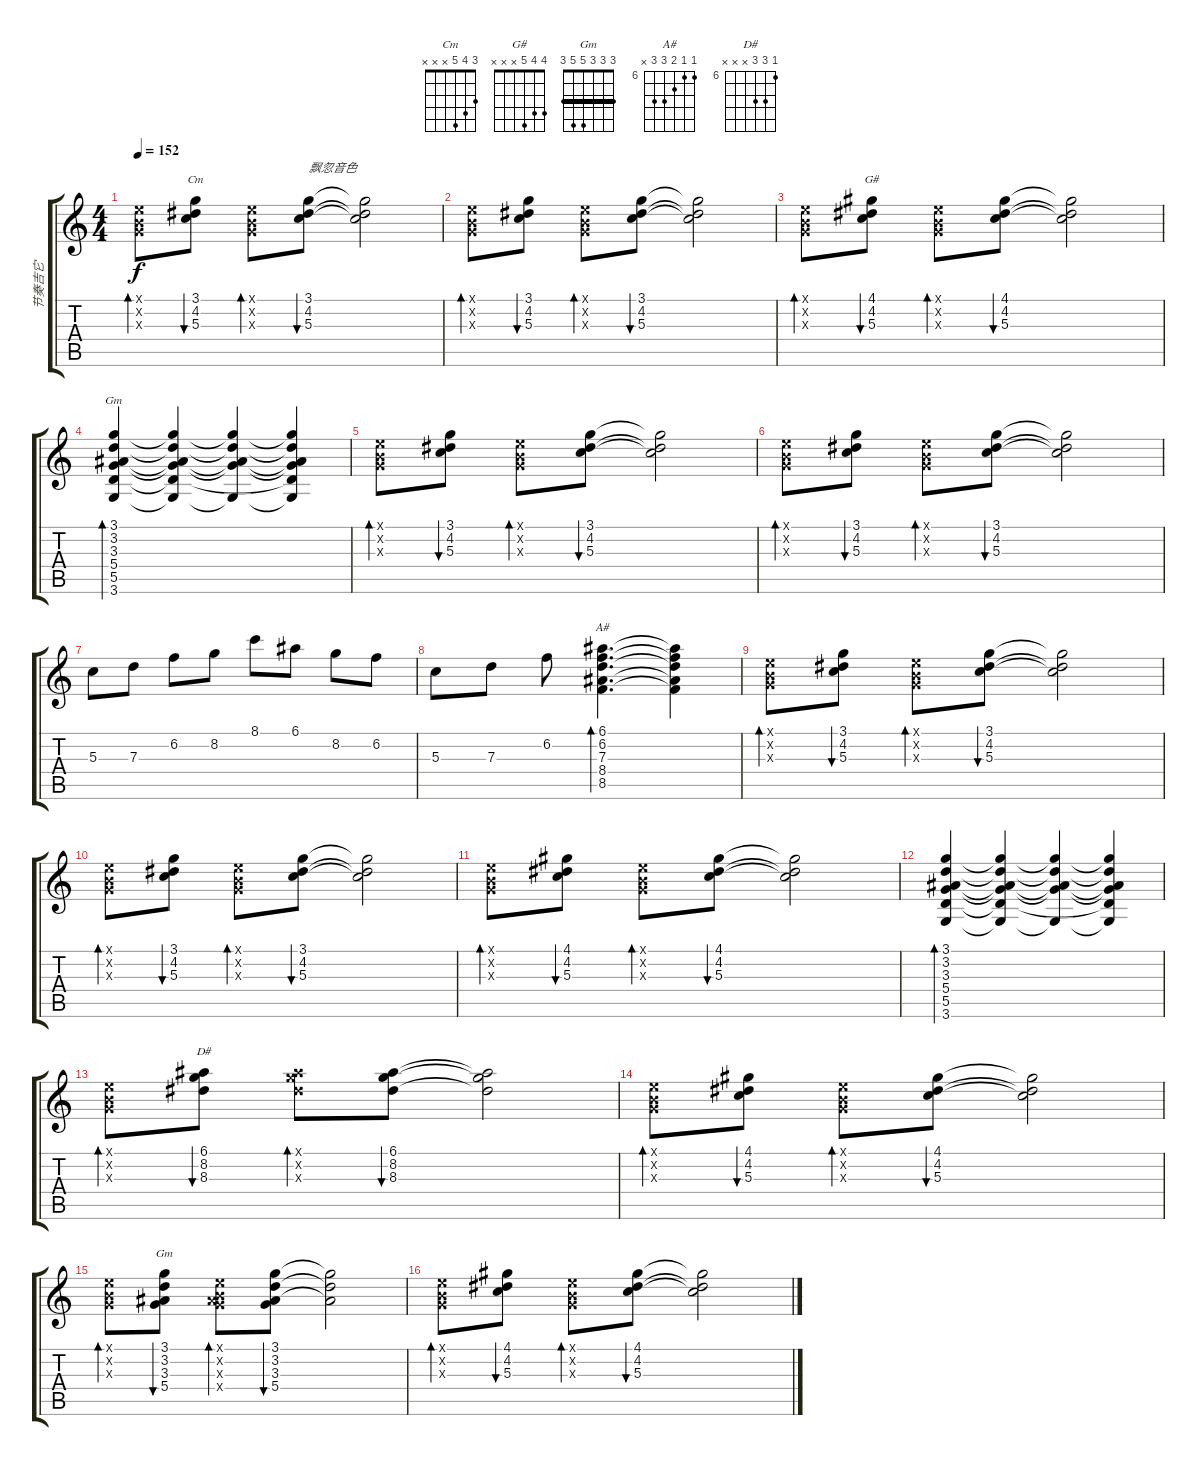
\track ("节奏吉它" "节奏吉它") {instrument distortionguitar}
\staff {score tabs}
\tuning (E4 B3 G3 D3 A2 E2) {hide}
\chord ("Cm" 3 4 5 x x x)
\chord ("G#" 4 4 5 x x x)
\chord ("Gm" 3 3 3 5 5 3)
\chord ("A#" 6 6 7 8 8 x) {firstfret 6}
\chord ("D#" 6 8 8 x x x) {firstfret 6}
\chord ("Gm" 3 3 3 5 5 3) {barre 3}
\ts (4 4)
\tempo 152
\clef g2
\ks c
(0.1{x} 0.2{x} 0.3{x}).8{bd 480 dy f volume 9 instrument electricguitarclean} (3.1 4.2 5.3).8{bu 480 ch "Cm"} (0.1{x} 0.2{x} 0.3{x}).8{bd 60} (3.1 4.2 5.3).8{bu 60 txt "飘忽音色"} (3.1{t} 4.2{t} 5.3{t}).2 |
(0.1{x} 0.2{x} 0.3{x}).8{bd 480} (3.1 4.2 5.3).8{bu 60} (0.1{x} 0.2{x} 0.3{x}).8{bd 60} (3.1 4.2 5.3).8{bu 60} (3.1{t} 4.2{t} 5.3{t}).2 |
(0.1{x} 0.2{x} 0.3{x}).8{bd 60} (4.1 4.2 5.3).8{bu 60 ch "G#"} (0.1{x} 0.2{x} 0.3{x}).8{bd 60} (4.1 4.2 5.3).8{bu 60} (4.1{t} 4.2{t} 5.3{t}).2 |
(3.1 3.2 3.3 5.4 5.5 3.6).4{bd 480 ch "Gm"} (3.1{t} 3.2{t} 3.3{t} 5.4{t} 5.5{t} 3.6{t}).4 (3.1{t} 3.2{t} 3.3{t} 5.4{t} 3.6{t}).4 (3.1{t} 3.2{t} 3.3{t} 5.4{t} 5.5{t} 3.6{t}).4 |
(0.1{x} 0.2{x} 0.3{x}).8{bd 60} (3.1 4.2 5.3).8{bu 60} (0.1{x} 0.2{x} 0.3{x}).8{bd 60} (3.1 4.2 5.3).8{bu 60} (3.1{t} 4.2{t} 5.3{t}).2 |
(0.1{x} 0.2{x} 0.3{x}).8{bd 60} (3.1 4.2 5.3).8{bu 60} (0.1{x} 0.2{x} 0.3{x}).8{bd 60} (3.1 4.2 5.3).8{bu 60} (3.1{t} 4.2{t} 5.3{t}).2 |
5.3.8 7.3.8 6.2.8 8.2.8 8.1.8 6.1.8 8.2.8 6.2.8 |
5.3.8 7.3.8 6.2.8 (6.1 6.2 7.3 8.4 8.5).4{d bd 480 ch "A#"} (6.1{t} 6.2{t} 7.3{t} 8.4{t} 8.5{t}).4 |
(0.1{x} 0.2{x} 0.3{x}).8{bd 60 volume 9 instrument electricguitarclean} (3.1 4.2 5.3).8{bu 60} (0.1{x} 0.2{x} 0.3{x}).8{bd 60} (3.1 4.2 5.3).8{bu 60} (3.1{t} 4.2{t} 5.3{t}).2 |
(0.1{x} 0.2{x} 0.3{x}).8{bd 60} (3.1 4.2 5.3).8{bu 60} (0.1{x} 0.2{x} 0.3{x}).8{bd 60} (3.1 4.2 5.3).8{bu 60} (3.1{t} 4.2{t} 5.3{t}).2 |
(0.1{x} 0.2{x} 0.3{x}).8{bd 60} (4.1 4.2 5.3).8{bu 60} (0.1{x} 0.2{x} 0.3{x}).8{bd 60} (4.1 4.2 5.3).8{bu 60} (4.1{t} 4.2{t} 5.3{t}).2 |
(3.1 3.2 3.3 5.4 5.5 3.6).4{bd 480} (3.1{t} 3.2{t} 3.3{t} 5.4{t} 5.5{t} 3.6{t}).4 (3.1{t} 3.2{t} 3.3{t} 5.4{t} 3.6{t}).4 (3.1{t} 3.2{t} 3.3{t} 5.4{t} 5.5{t} 3.6{t}).4 |
(0.1{x} 0.2{x} 0.3{x}).8{bd 60} (6.1 8.2 8.3).8{bu 60 ch "D#"} (6.1{x} 8.2{x} 8.3{x}).8{bd 60} (6.1 8.2 8.3).8{bu 60} (6.1{t} 8.2{t} 8.3{t}).2 |
(0.1{x} 0.2{x} 0.3{x}).8{bd 60} (4.1 4.2 5.3).8{bu 60} (0.1{x} 0.2{x} 0.3{x}).8{bd 60} (4.1 4.2 5.3).8{bu 60} (4.1{t} 4.2{t} 5.3{t}).2 |
(0.1{x} 0.2{x} 0.3{x}).8{bd 60} (3.1 3.2 3.3 5.4).8{bu 60 ch "Gm"} (0.1{x} 0.2{x} 3.3{x} 5.4{x}).8{bd 60} (3.1 3.2 3.3 5.4).8{bu 60} (3.1{t} 3.2{t} 3.3{t}).2 |
(0.1{x} 0.2{x} 0.3{x}).8{bd 60} (4.1 4.2 5.3).8{bu 60} (0.1{x} 0.2{x} 0.3{x}).8{bd 60} (4.1 4.2 5.3).8{bu 60} (4.1{t} 4.2{t} 5.3{t}).2
